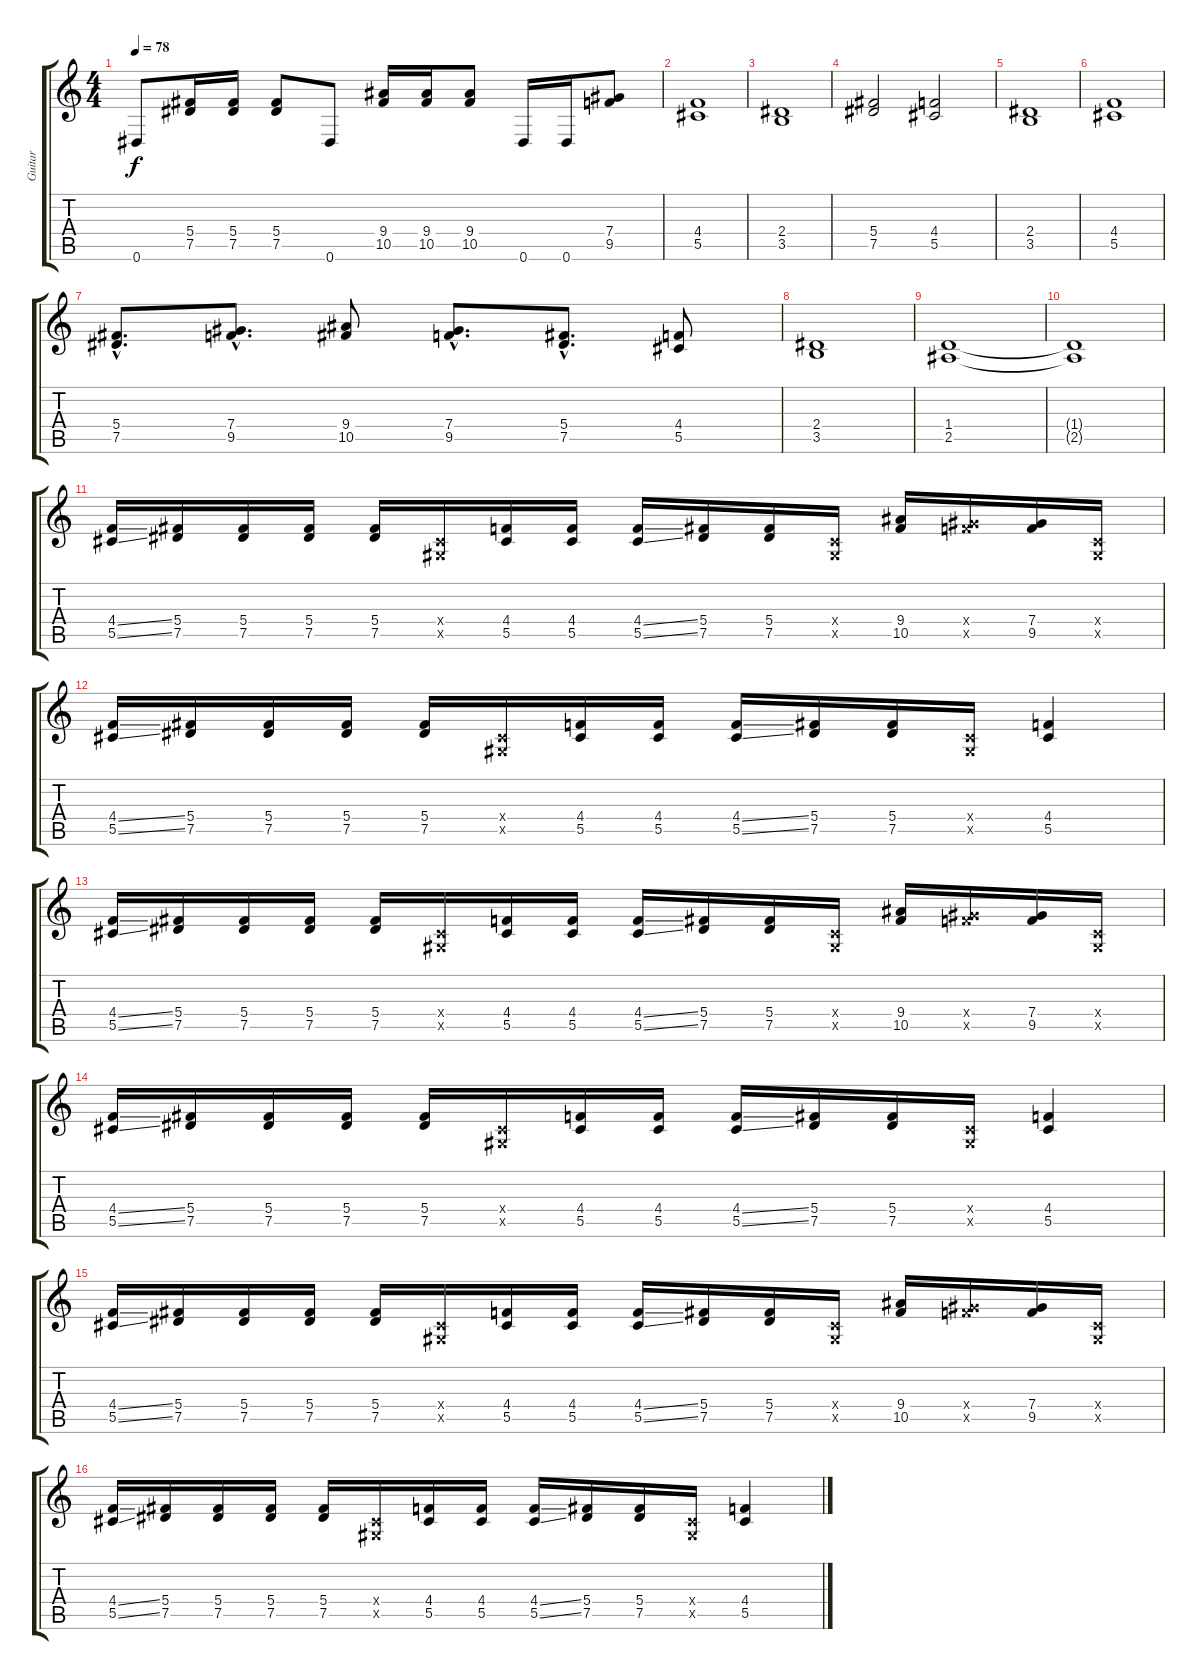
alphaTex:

\track ("Guitar" "Guitar") {instrument overdrivenguitar}
\staff {score tabs}
\tuning (Eb4 Bb3 Gb3 Db3 Ab2 Eb2) {hide}
\ts (4 4)
\tempo 78
\clef g2
\ks c
0.6.8{dy f} (5.4 7.5).16 (5.4 7.5).16 (5.4 7.5).8 0.6.8 (9.4 10.5).16 (9.4 10.5).16 (9.4 10.5).8 0.6.16 0.6.16 (7.4 9.5).8 |
(4.4 5.5).1 |
(2.4 3.5).1 |
(5.4 7.5).2 (4.4 5.5).2 |
(2.4 3.5).1 |
(4.4 5.5).1 |
(5.4{hac} 7.5{hac}).8{d} (7.4{hac} 9.5{hac}).8{d} (9.4 10.5).8 (7.4{hac} 9.5{hac}).8{d} (5.4{hac} 7.5{hac}).8{d} (4.4 5.5).8 |
(2.4 3.5).1 |
(1.4 2.5).1 |
(1.4{t} 2.5{t}).1 |
(4.4{ss} 5.5{ss}).16 (5.4 7.5).16 (5.4 7.5).16 (5.4 7.5).16 (5.4 7.5).16 (0.4{x} 0.5{x}).16 (4.4 5.5).16 (4.4 5.5).16 (4.4{ss} 5.5{ss}).16 (5.4 7.5).16 (5.4 7.5).16 (0.4{x} 0.5{x}).16 (9.4 10.5).16 (7.4{x} 9.5{x}).16 (7.4 9.5).16 (0.4{x} 0.5{x}).16 |
(4.4{ss} 5.5{ss}).16 (5.4 7.5).16 (5.4 7.5).16 (5.4 7.5).16 (5.4 7.5).16 (0.4{x} 0.5{x}).16 (4.4 5.5).16 (4.4 5.5).16 (4.4{ss} 5.5{ss}).16 (5.4 7.5).16 (5.4 7.5).16 (0.4{x} 0.5{x}).16 (4.4 5.5).4 |
(4.4{ss} 5.5{ss}).16 (5.4 7.5).16 (5.4 7.5).16 (5.4 7.5).16 (5.4 7.5).16 (0.4{x} 0.5{x}).16 (4.4 5.5).16 (4.4 5.5).16 (4.4{ss} 5.5{ss}).16 (5.4 7.5).16 (5.4 7.5).16 (0.4{x} 0.5{x}).16 (9.4 10.5).16 (7.4{x} 9.5{x}).16 (7.4 9.5).16 (0.4{x} 0.5{x}).16 |
(4.4{ss} 5.5{ss}).16 (5.4 7.5).16 (5.4 7.5).16 (5.4 7.5).16 (5.4 7.5).16 (0.4{x} 0.5{x}).16 (4.4 5.5).16 (4.4 5.5).16 (4.4{ss} 5.5{ss}).16 (5.4 7.5).16 (5.4 7.5).16 (0.4{x} 0.5{x}).16 (4.4 5.5).4 |
(4.4{ss} 5.5{ss}).16 (5.4 7.5).16 (5.4 7.5).16 (5.4 7.5).16 (5.4 7.5).16 (0.4{x} 0.5{x}).16 (4.4 5.5).16 (4.4 5.5).16 (4.4{ss} 5.5{ss}).16 (5.4 7.5).16 (5.4 7.5).16 (0.4{x} 0.5{x}).16 (9.4 10.5).16 (7.4{x} 9.5{x}).16 (7.4 9.5).16 (0.4{x} 0.5{x}).16 |
(4.4{ss} 5.5{ss}).16 (5.4 7.5).16 (5.4 7.5).16 (5.4 7.5).16 (5.4 7.5).16 (0.4{x} 0.5{x}).16 (4.4 5.5).16 (4.4 5.5).16 (4.4{ss} 5.5{ss}).16 (5.4 7.5).16 (5.4 7.5).16 (0.4{x} 0.5{x}).16 (4.4 5.5).4
